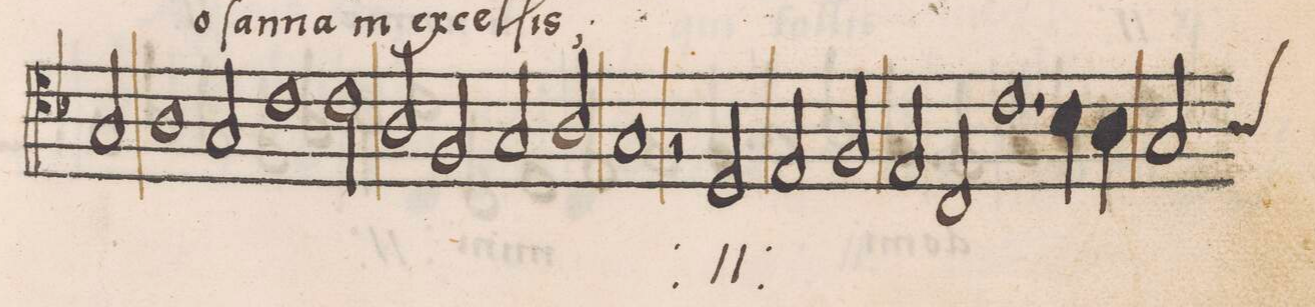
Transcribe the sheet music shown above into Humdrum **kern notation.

**kern	**text
*I"ALTVS	*
*clefC4	*
*k[b-]	*
*met(c|)	*
*M2/1	*
2G/	.
=93	=93
1A	.
2G/	.
1c	.
=94	=94
2c\	.
2A/	.
2F/	.
=95	=95
2G/	.
2A/	.
1G	.
=96	=96
*	*ij
2r	.
2D/	o-
2E/	-ſan-
2F/	.
=97	=97
2E/	-na
2C/	in
1.c	ex-
*	*Xij
=98	=98
4B-\	.
4A\	.
*custos:A	*
2G/	.
*-	*-
